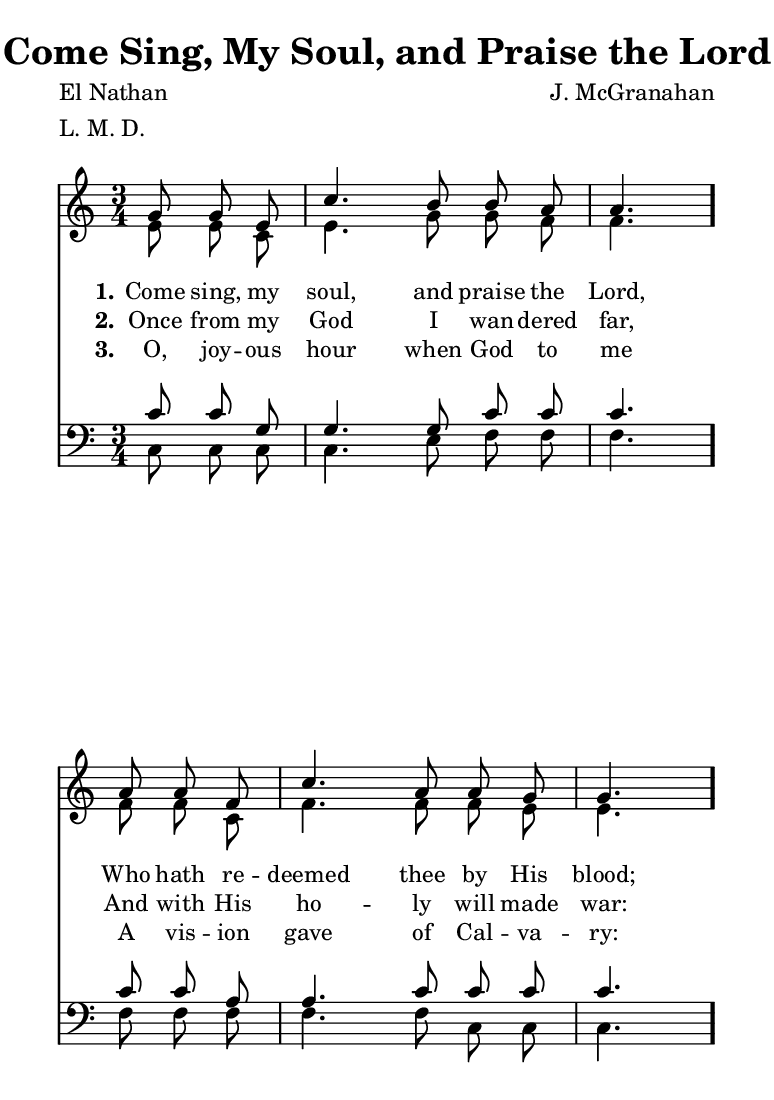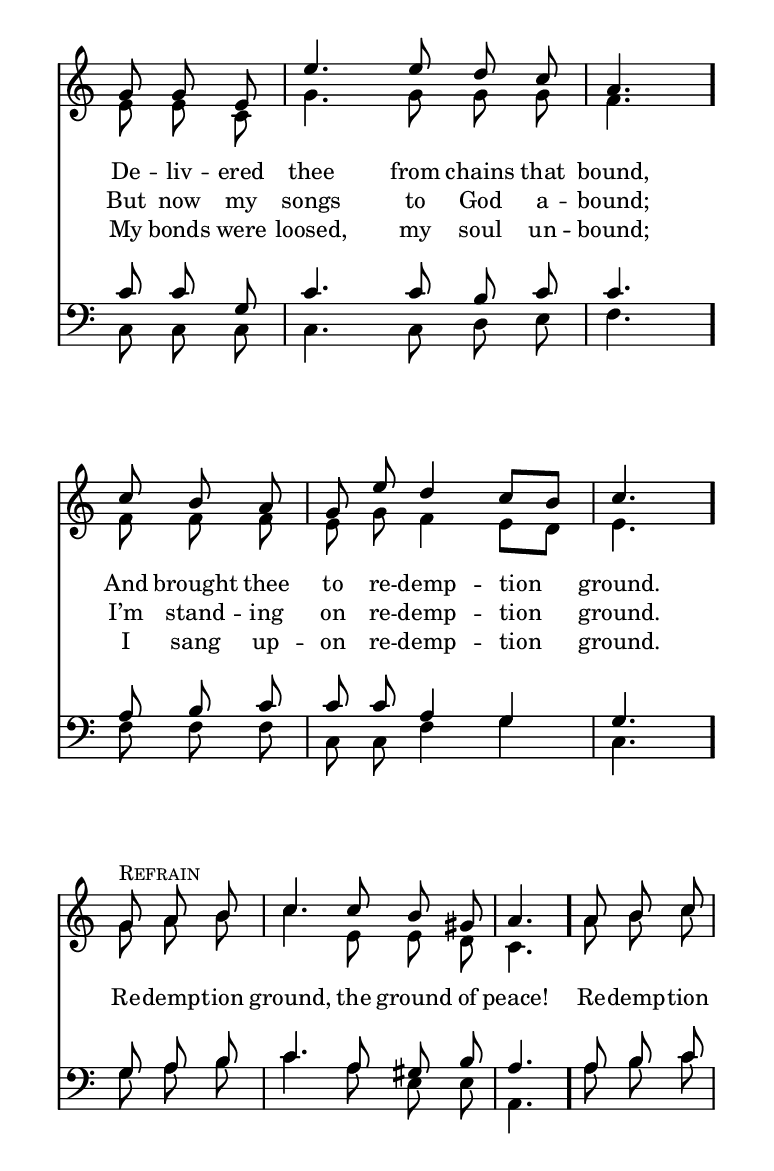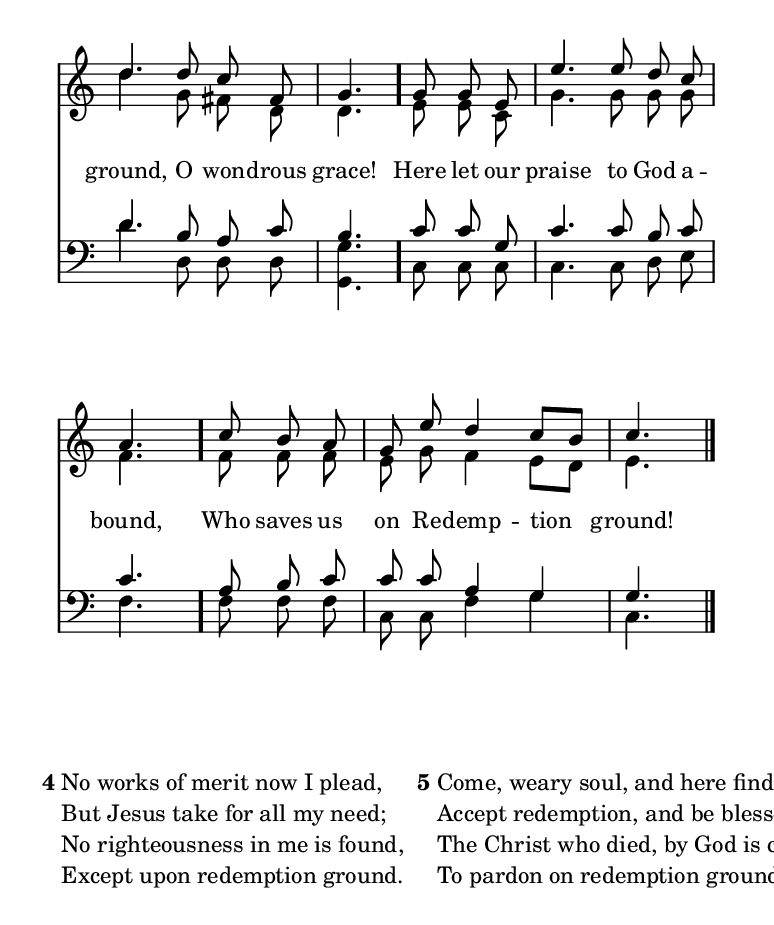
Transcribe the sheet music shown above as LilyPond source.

\include "common/global.ily"
\paper {
  \include "common/paper.ily"
  systems-per-page = #(cond (is-eogsized 5) (#t #f))
}

\header{
  hymnnumber = "69"
  title = "Come Sing, My Soul, and Praise the Lord"
  tunename = "Redemption Ground"
  meter = "L. M. D."
  poet = "El Nathan"
  composer = "J. McGranahan"
  %copyright = ""
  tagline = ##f
}

% for fermata in MIDI
ta = { \tempo 8=140 }
tb = { \tempo 8=70 }

patternAA = { c8 c8 c8 | c4. c8 c8 c8 | c4. }

patternBA = { c8 c8 c8 | c8 c8 c4 c8[ c8] | c4. }
patternBB = { c8 c8 c8 | c8 c8 c4 c4      | c4. }

global = {
  \include "common/overrides.ily"
  \override Staff.TimeSignature.style = #'()
  \time 3/4
  \override Score.MetronomeMark.transparent = ##t % hide all fermata changes too
  \ta
  \key c \major
  \partial 4.
  \autoBeamOff
}

notesSoprano = {
\global
\relative c'' {

  \changePitch \patternAA { g g e | c' b b a | a }
  \changePitch \patternAA { a a f | c' a a g | g }
  \changePitch \patternAA { g g e | e' e d c | a }
  \changePitch \patternBA { c b a | g e' d c b | c }

  << s^\markup { \small \caps "Refrain" }
  \changePitch \patternAA { g a b | c c b gis | a } >>
  \changePitch \patternAA { a b c | d d c fis, | g }
  \changePitch \patternAA { g g e | e' e d c | a }
  \changePitch \patternBA { c b a | g e' d c b | c }

  \bar "|."

}
}

notesAlto = {
\global
\relative e' {

  \changePitch \patternAA { e e c | e g g f | f }
  \changePitch \patternAA { f f c | f f f e | e }
  \changePitch \patternAA { e e c | g' g g g | f }
  \changePitch \patternBA { f f f | e g f e d | e }

  \changePitch \patternAA { g a b | c e, e d | c }
  \changePitch \patternAA { a' b c | d g, fis d | d }
  \changePitch \patternAA { e e c | g' g g g | f }
  \changePitch \patternBA { f f f | e g f e d | e }

}
}

notesTenor = {
\global
\relative a {

  \changePitch \patternAA { c c g | g g c c | c }
  \changePitch \patternAA { c c a | a c c c | c }
  \changePitch \patternAA { c c g | c c b c | c }
  \changePitch \patternBB { a b c | c c a g | g }

  \changePitch \patternAA { g a b | c a gis b | a }
  \changePitch \patternAA { a b c | d b a c | b }
  \changePitch \patternAA { c c g | c c b c | c }
  \changePitch \patternBB { a b c | c c a g | g }

}
}

notesBass = {
\global
\relative f {

  \changePitch \patternAA { c c c | c e f f | f }
  \changePitch \patternAA { f f f | f f c c | c }
  \changePitch \patternAA { c c c | c c d e | f }
  \changePitch \patternBB { f f f | c c f g | c, }

  \changePitch \patternAA { g' a b | c a e e | a, }
  \changePitch \patternAA { a' b c | d d, d d | < g g, > }
  \changePitch \patternAA { c, c c | c c d e | f }
  \changePitch \patternBB { f f f | c c f g | c, }

}
}

Refrain = \lyricmode {

Re -- demp -- tion ground, the ground of peace! \bar "."
Re -- demp -- tion ground, O won -- drous grace! \bar "."
Here let our praise to God a -- bound, \bar "."
Who saves us on Re -- demp -- tion ground! \bar "."

}

wordsA = \lyricmode {
\set stanza = "1."

Come sing, my soul, and praise the Lord, \bar "."
Who hath re -- deemed thee by His blood; \bar "."
De -- liv -- ered thee from chains that bound, \bar "." %\break % original formatting has break
And brought thee to re -- demp -- tion ground. \bar "."

}

wordsB = \lyricmode {
\set stanza = "2."

Once from my God I wan -- dered far,
And with His ho -- ly will made war:
But now my songs to God a -- bound;
I’m stand -- ing on re -- demp -- tion ground.

\Refrain

}

wordsC = \lyricmode {
\set stanza = "3."

O, joy -- ous hour when God to me
A vis -- ion gave of Cal -- va -- ry:
My bonds were loosed, my soul un -- bound;
I sang up -- on re -- demp -- tion ground.

}

wordsD = \markuplist {

\line { No works of merit now I plead, }
\line { But Jesus take for all my need; }
\line { No righteousness in me is found, }
\line { Except upon redemption ground. }

}

wordsE = \markuplist {

\line { Come, weary soul, and here find rest; }
\line { Accept redemption, and be blessed: }
\line { The Christ who died, by God is crowned }
\line { To pardon on redemption ground. }

}

\score {
  \context ChoirStaff <<
    \context Staff = upper <<
      \set ChoirStaff.systemStartDelimiter = #'SystemStartBar
      \context Voice  = sopranos { \voiceOne << \notesSoprano >> }
      \context Voice  = altos { \voiceTwo << \notesAlto >> }
      \context Lyrics = one   \lyricsto sopranos \wordsA
      \context Lyrics = two   \lyricsto sopranos \wordsB
      \context Lyrics = three \lyricsto sopranos \wordsC
    >>
    \context Staff = men <<
      \clef bass
      \context Voice  = tenors { \voiceOne << \notesTenor >> }
      \context Voice  = basses { \voiceTwo << \notesBass >> }
    >>
  >>
  \layout {
    \include "common/layout.ily"
  }
  \midi{
    \include "common/midi.ily"
  }
}

%\pageBreak

\markup { \fill-line { %\column {
  \hspace #0.1
  \line{ \bold 4 \column { \wordsD } } %\combine \null \vspace #0.4
  \hspace #0.1
  \line{ \bold 5 \column { \wordsE } } %\combine \null \vspace #0.4
  \hspace #0.1
} } %}

\version "2.18.0"  % necessary for upgrading to future LilyPond versions.

% vi:set et ts=2 sw=2 ai nocindent syntax=lilypond:
